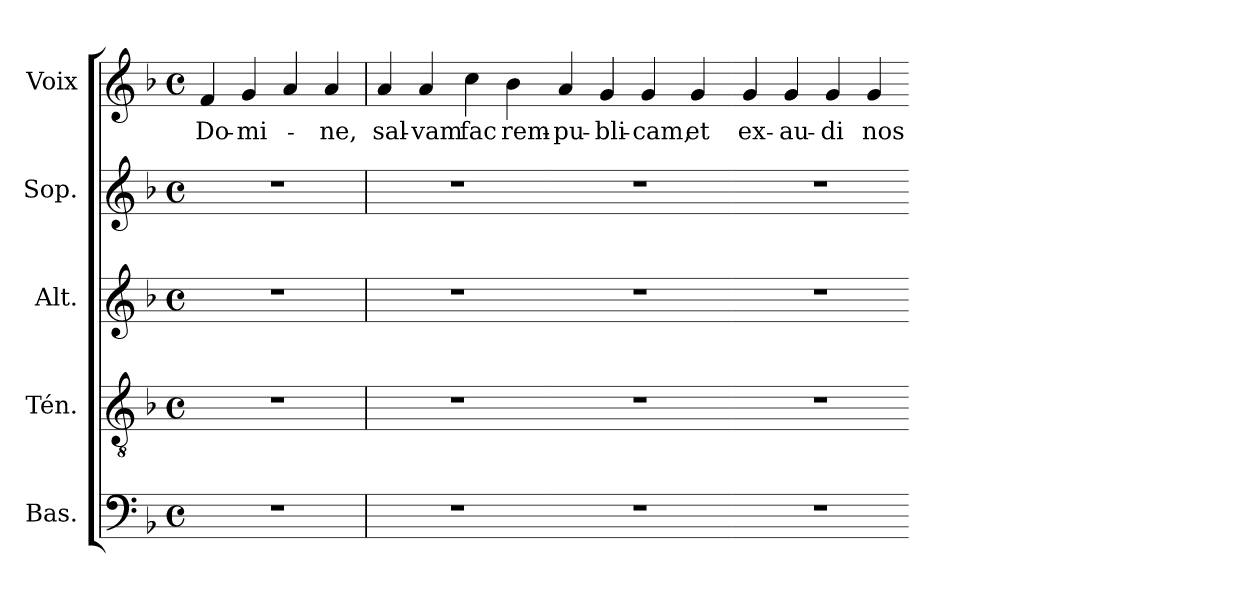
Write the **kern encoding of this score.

**kern	**kern	**kern	**kern	**kern	**text
*part5	*part4	*part3	*part2	*part1	*part1
*staff5	*staff4	*staff3	*staff2	*staff1	*staff1
*I"Bas.	*I"Tén.	*I"Alt.	*I"Sop.	*I"Voix	*
*I'B.	*I'T.	*I'A.	*I'S.	*I'Voix	*
!!LO:PB:g=z
*clefF4	*clefGv2	*clefG2	*clefG2	*clefG2	*
*	*ITrd7c12	*	*	*	*
*k[b-]	*k[b-]	*k[b-]	*k[b-]	*k[b-]	*
*F:	*F:	*F:	*F:	*F:	*
*M4/4	*M4/4	*M4/4	*M4/4	*M4/4	*
*met(c)	*met(c)	*met(c)	*met(c)	*met(c)	*
=1	=1	=1	=1	=1	=1
!	!	!	!	!	!LO:LY:b:color=#000000
1r	1r	1r	1r	4fi/	Do-
!	!	!	!	!	!LO:LY:b:color=#000000
.	.	.	.	4gi/	-mi-
.	.	.	.	4ai/	.
!	!	!	!	!	!LO:LY:b:color=#000000
.	.	.	.	4ai/	-ne,
=2	=2	=2	=2	=2	=2
!	!	!	!	!	!LO:LY:b:color=#000000
1r	1r	1r	1r	4ai/	sal-
!	!	!	!	!	!LO:LY:b:color=#000000
.	.	.	.	4ai/	-vam
!	!	!	!	!	!LO:LY:b:color=#000000
.	.	.	.	4cci\	fac
!	!	!	!	!	!LO:LY:b:color=#000000
.	.	.	.	4b-i\	rem-
=3-	=3-	=3-	=3-	=3-	=3-
!	!	!	!	!	!LO:LY:b:color=#000000
1r	1r	1r	1r	4ai/	-pu-
!	!	!	!	!	!LO:LY:b:color=#000000
.	.	.	.	4gi/	-bli-
!	!	!	!	!	!LO:LY:b:color=#000000
.	.	.	.	4gi/	-cam,
!	!	!	!	!	!LO:LY:b:color=#000000
.	.	.	.	4gi/	et
=4-	=4-	=4-	=4-	=4-	=4-
!	!	!	!	!	!LO:LY:b:color=#000000
1r	1r	1r	1r	4gi/	ex-
!	!	!	!	!	!LO:LY:b:color=#000000
.	.	.	.	4gi/	-au-
!	!	!	!	!	!LO:LY:b:color=#000000
.	.	.	.	4gi/	-di
!	!	!	!	!	!LO:LY:b:color=#000000
.	.	.	.	4gi/	nos
=-	=-	=-	=-	=-	=-
*-	*-	*-	*-	*-	*-
